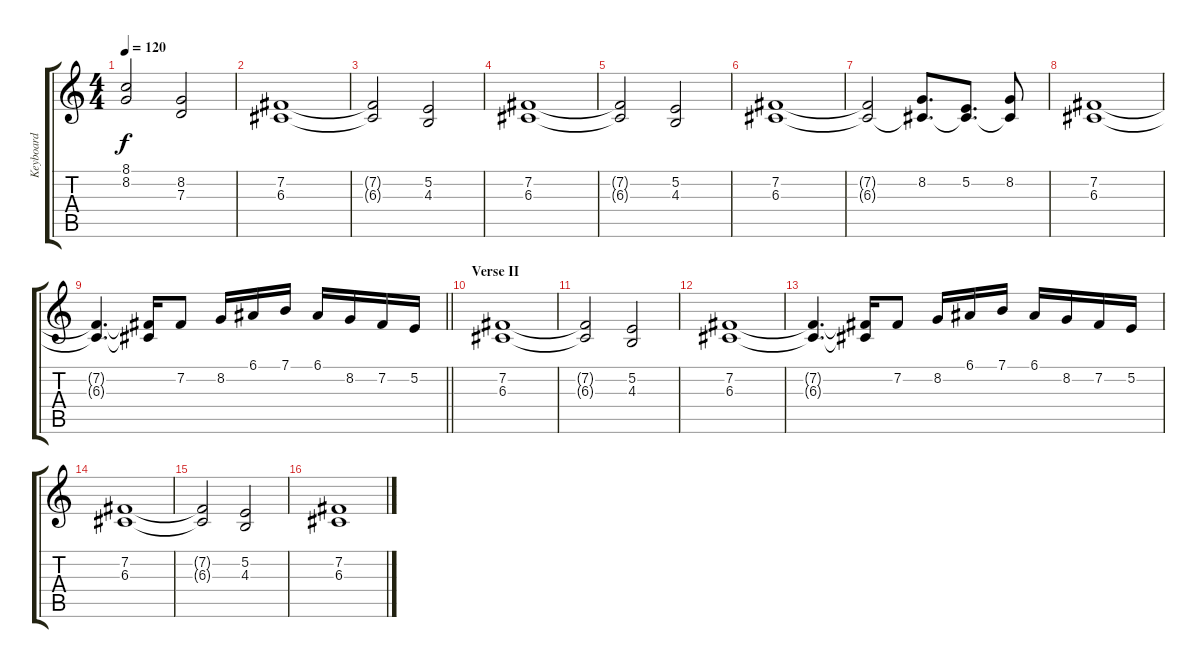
\track ("Keyboard" "Keyboard") {instrument synthstrings1}
\staff {score tabs}
\tuning (E4 B3 G3 D3 A2 E2) {hide}
\ts (4 4)
\tempo 120
\clef g2
\ks c
(8.1 8.2).2{dy f} (8.2 7.3).2 |
(7.2 6.3).1 |
(7.2{t} 6.3{t}).2 (5.2 4.3).2 |
(7.2 6.3).1 |
(7.2{t} 6.3{t}).2 (5.2 4.3).2 |
(7.2 6.3).1 |
(7.2{t} 6.3{t}).2 (8.2 6.3{t}).8{d} (5.2 6.3{t}).8{d} (8.2 6.3{t}).8 |
(7.2 6.3).1 |
\barLineRight lightlight
(7.2{t} 6.3{t}).4{d} (7.2{t} 6.3{t}).16 7.2.8 8.2.16 6.1.16 7.1.16 6.1.16 8.2.16 7.2.16 5.2.16 |
\section ("" "Verse II")
(7.2 6.3).1 |
(7.2{t} 6.3{t}).2 (5.2 4.3).2 |
(7.2 6.3).1 |
(7.2{t} 6.3{t}).4{d} (7.2{t} 6.3{t}).16 7.2.8 8.2.16 6.1.16 7.1.16 6.1.16 8.2.16 7.2.16 5.2.16 |
(7.2 6.3).1 |
(7.2{t} 6.3{t}).2 (5.2 4.3).2 |
(7.2 6.3).1
